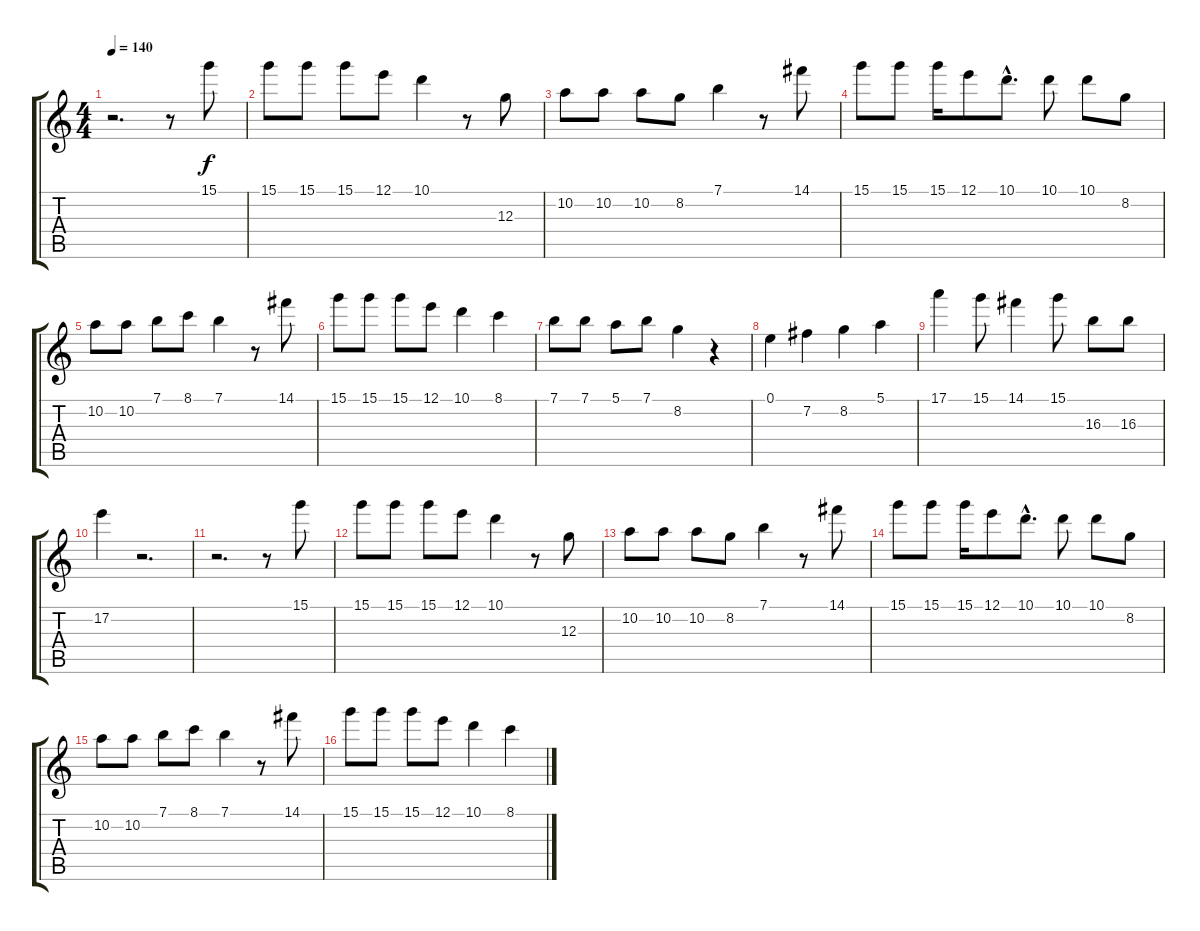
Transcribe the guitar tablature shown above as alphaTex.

\track "" {instrument distortionguitar}
\staff {score tabs}
\tuning (E4 B3 G3 D3 A2 E2) {hide}
\ts (4 4)
\tempo 140
\clef g2
\ks c
r.2{d dy f instrument distortionguitar} r.8 15.1.8 |
15.1.8 15.1.8 15.1.8 12.1.8 10.1.4 r.8 12.3.8 |
10.2.8 10.2.8 10.2.8 8.2.8 7.1.4 r.8 14.1.8 |
15.1.8 15.1.8 15.1.16 12.1.8 10.1{hac}.8{d} 10.1.8 10.1.8 8.2.8 |
10.2.8 10.2.8 7.1.8 8.1.8 7.1.4 r.8 14.1.8 |
15.1.8 15.1.8 15.1.8 12.1.8 10.1.4 8.1.4 |
7.1.8 7.1.8 5.1.8 7.1.8 8.2.4 r.4 |
0.1.4 7.2.4 8.2.4 5.1.4 |
17.1.4 15.1.8 14.1.4 15.1.8 16.3.8 16.3.8 |
17.2.4 r.2{d} |
r.2{d} r.8 15.1.8 |
15.1.8 15.1.8 15.1.8 12.1.8 10.1.4 r.8 12.3.8 |
10.2.8 10.2.8 10.2.8 8.2.8 7.1.4 r.8 14.1.8 |
15.1.8 15.1.8 15.1.16 12.1.8 10.1{hac}.8{d} 10.1.8 10.1.8 8.2.8 |
10.2.8 10.2.8 7.1.8 8.1.8 7.1.4 r.8 14.1.8 |
15.1.8 15.1.8 15.1.8 12.1.8 10.1.4 8.1.4
